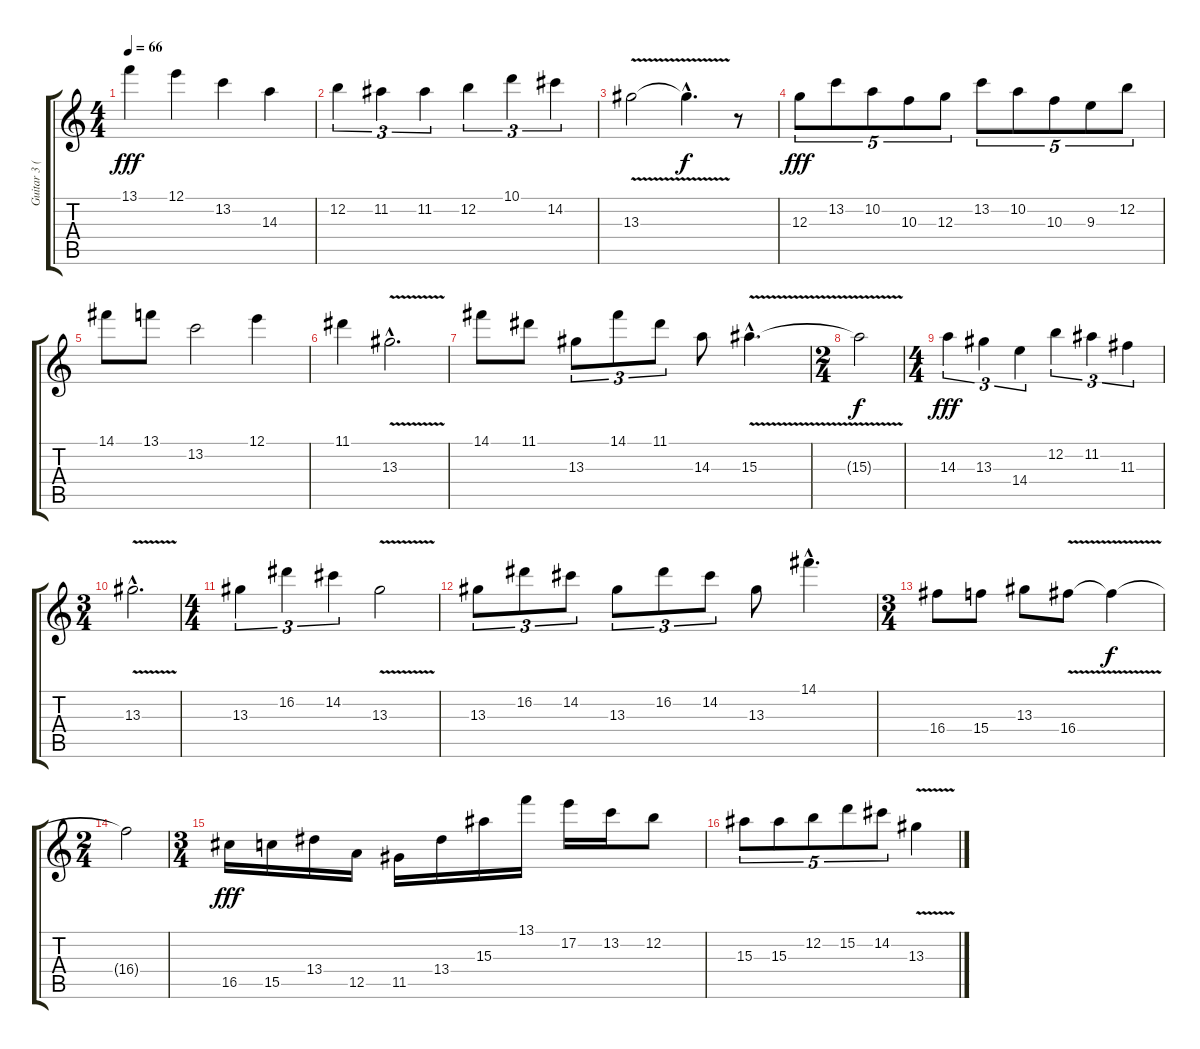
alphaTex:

\track ("Guitar 3 (God Eater)" "Guitar 3 (") {instrument distortionguitar}
\staff {score tabs}
\tuning (E4 B3 G3 D3 A2 E2) {hide}
\ts (4 4)
\tempo 66
\clef g2
\ks c
13.1.4{dy fff} 12.1.4 13.2.4 14.3.4 |
12.2.4{tu (3 2)} 11.2.4{tu (3 2)} 11.2.4{tu (3 2)} 12.2.4{tu (3 2)} 10.1.4{tu (3 2)} 14.2.4{tu (3 2)} |
13.3{v}.2 13.3{hac t}.4{d dy f} r.8 |
12.3.8{tu (5 4) dy fff} 13.2.8{tu (5 4)} 10.2.8{tu (5 4)} 10.3.8{tu (5 4)} 12.3.8{tu (5 4)} 13.2.8{tu (5 4)} 10.2.8{tu (5 4)} 10.3.8{tu (5 4)} 9.3.8{tu (5 4)} 12.2.8{tu (5 4)} |
14.1.8 13.1.8 13.2.2 12.1.4 |
11.1.4 13.3{v hac}.2{d} |
14.1.8 11.1.8 13.3.8{tu (3 2)} 14.1.8{tu (3 2)} 11.1.8{tu (3 2)} 14.3.8 15.3{v hac}.4{d} |
\ts (2 4)
15.3{t}.2{dy f} |
\ts (4 4)
14.3.4{tu (3 2) dy fff} 13.3.4{tu (3 2)} 14.4.4{tu (3 2)} 12.2.4{tu (3 2)} 11.2.4{tu (3 2)} 11.3.4{tu (3 2)} |
\ts (3 4)
13.3{v hac}.2{d} |
\ts (4 4)
13.3.4{tu (3 2)} 16.2.4{tu (3 2)} 14.2.4{tu (3 2)} 13.3{v}.2 |
13.3.8{tu (3 2)} 16.2.8{tu (3 2)} 14.2.8{tu (3 2)} 13.3.8{tu (3 2)} 16.2.8{tu (3 2)} 14.2.8{tu (3 2)} 13.3.8 14.1{hac}.4{d} |
\ts (3 4)
16.4.8 15.4.8 13.3.8 16.4{v}.8 16.4{t}.4{dy f} |
\ts (2 4)
16.4{t}.2 |
\ts (3 4)
16.5.16{dy fff} 15.5.16 13.4.16 12.5.16 11.5.16 13.4.16 15.3.16 13.1.16 17.2.16 13.2.16 12.2.8 |
15.3.8{tu (5 4)} 15.3.8{tu (5 4)} 12.2.8{tu (5 4)} 15.2.8{tu (5 4)} 14.2.8{tu (5 4)} 13.3{v}.4
